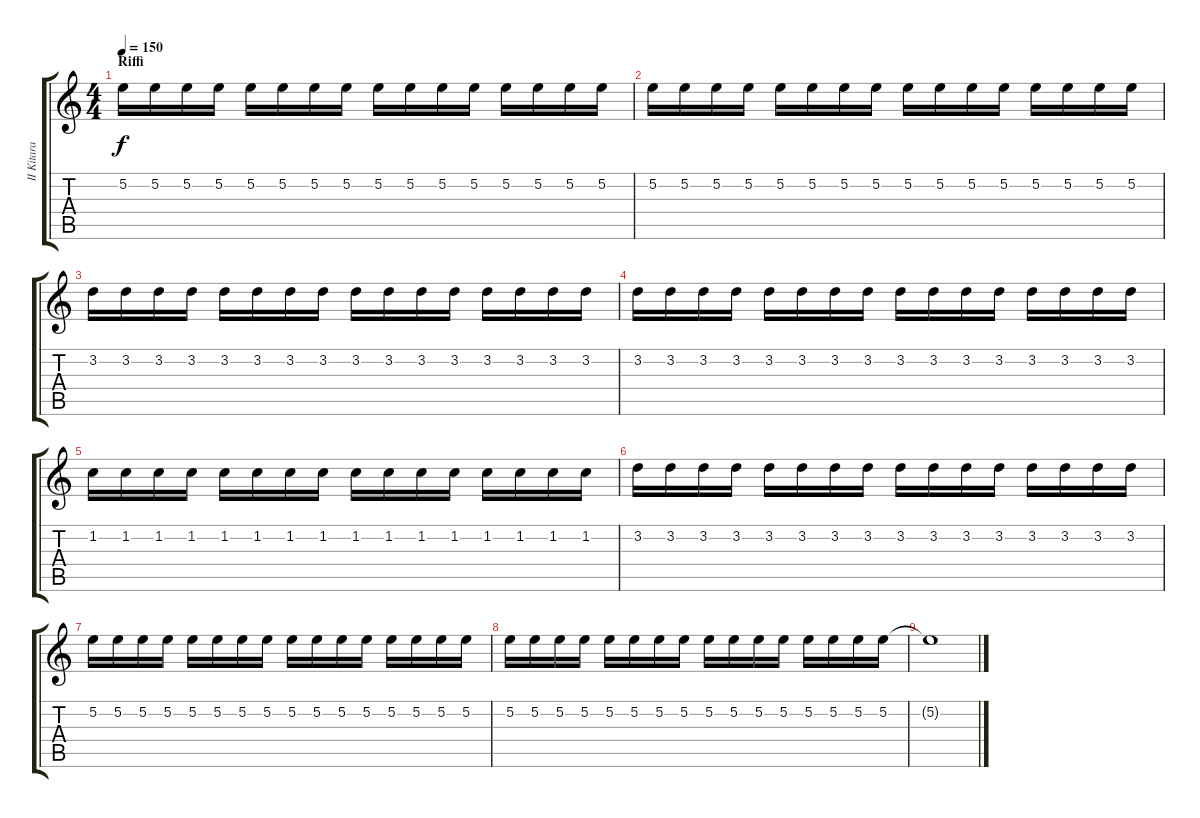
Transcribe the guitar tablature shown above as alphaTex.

\track ("II Kitara" "II Kitara") {instrument overdrivenguitar}
\staff {score tabs}
\tuning (E4 B3 G3 D3 A2 E2) {hide}
\ts (4 4)
\section ("" "Riffi")
\tempo 150
\clef g2
\ks c
5.2.16{dy f} 5.2.16 5.2.16 5.2.16 5.2.16 5.2.16 5.2.16 5.2.16 5.2.16 5.2.16 5.2.16 5.2.16 5.2.16 5.2.16 5.2.16 5.2.16 |
5.2.16 5.2.16 5.2.16 5.2.16 5.2.16 5.2.16 5.2.16 5.2.16 5.2.16 5.2.16 5.2.16 5.2.16 5.2.16 5.2.16 5.2.16 5.2.16 |
3.2.16 3.2.16 3.2.16 3.2.16 3.2.16 3.2.16 3.2.16 3.2.16 3.2.16 3.2.16 3.2.16 3.2.16 3.2.16 3.2.16 3.2.16 3.2.16 |
3.2.16 3.2.16 3.2.16 3.2.16 3.2.16 3.2.16 3.2.16 3.2.16 3.2.16 3.2.16 3.2.16 3.2.16 3.2.16 3.2.16 3.2.16 3.2.16 |
1.2.16 1.2.16 1.2.16 1.2.16 1.2.16 1.2.16 1.2.16 1.2.16 1.2.16 1.2.16 1.2.16 1.2.16 1.2.16 1.2.16 1.2.16 1.2.16 |
3.2.16 3.2.16 3.2.16 3.2.16 3.2.16 3.2.16 3.2.16 3.2.16 3.2.16 3.2.16 3.2.16 3.2.16 3.2.16 3.2.16 3.2.16 3.2.16 |
5.2.16 5.2.16 5.2.16 5.2.16 5.2.16 5.2.16 5.2.16 5.2.16 5.2.16 5.2.16 5.2.16 5.2.16 5.2.16 5.2.16 5.2.16 5.2.16 |
5.2.16 5.2.16 5.2.16 5.2.16 5.2.16 5.2.16 5.2.16 5.2.16 5.2.16 5.2.16 5.2.16 5.2.16 5.2.16 5.2.16 5.2.16 5.2.16 |
5.2{t}.1
